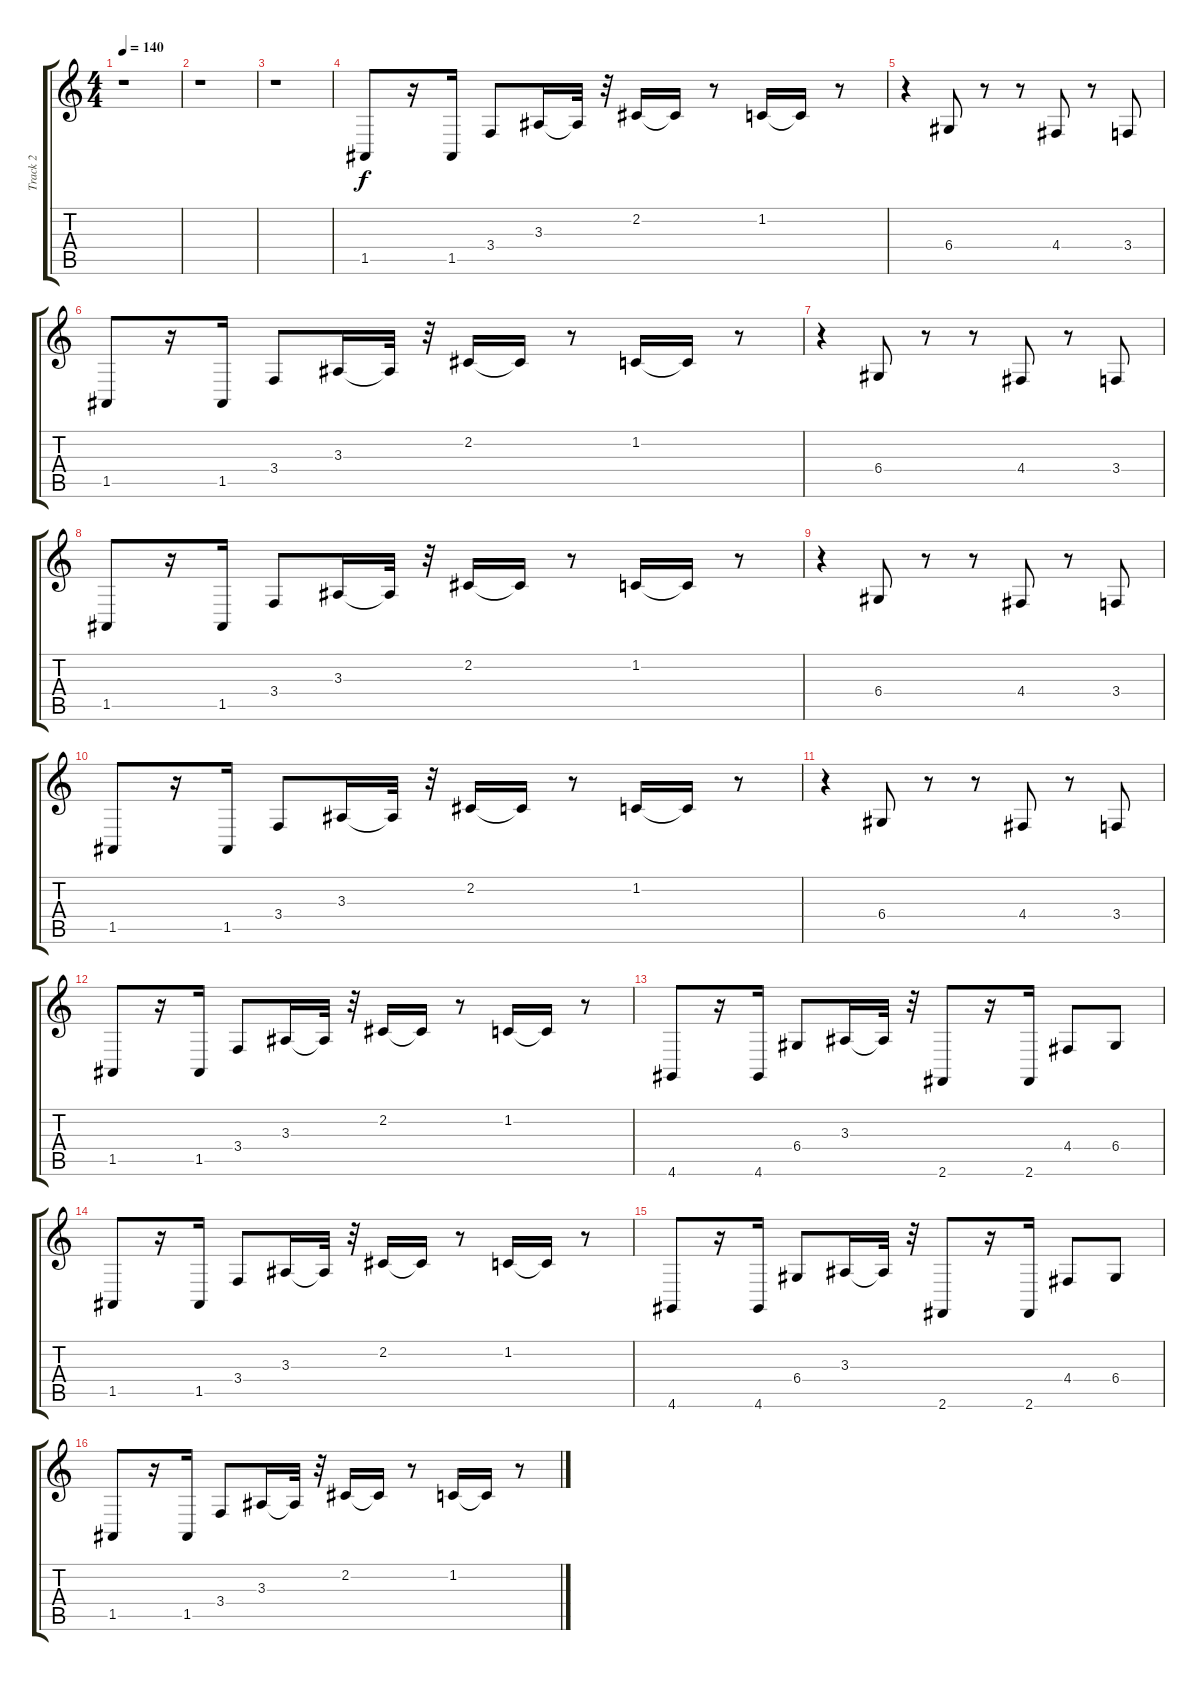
\track ("Track 2" "Track 2") {instrument lead2sawtooth}
\staff {score tabs}
\tuning (E4 B3 G3 D3 A2 E2) {hide}
\ts (4 4)
\tempo 140
\clef g2
\ks c
r.1{dy f} |
r.1 |
r.1 |
1.5.8 r.16 1.5.16 3.4.8 3.3.16 3.3{t}.32 r.32 2.2.16 2.2{t}.16 r.8 1.2.16 1.2{t}.16 r.8 |
r.4 6.4.8 r.8 r.8 4.4.8 r.8 3.4.8 |
1.5.8 r.16 1.5.16 3.4.8 3.3.16 3.3{t}.32 r.32 2.2.16 2.2{t}.16 r.8 1.2.16 1.2{t}.16 r.8 |
r.4 6.4.8 r.8 r.8 4.4.8 r.8 3.4.8 |
1.5.8 r.16 1.5.16 3.4.8 3.3.16 3.3{t}.32 r.32 2.2.16 2.2{t}.16 r.8 1.2.16 1.2{t}.16 r.8 |
r.4 6.4.8 r.8 r.8 4.4.8 r.8 3.4.8 |
1.5.8 r.16 1.5.16 3.4.8 3.3.16 3.3{t}.32 r.32 2.2.16 2.2{t}.16 r.8 1.2.16 1.2{t}.16 r.8 |
r.4 6.4.8 r.8 r.8 4.4.8 r.8 3.4.8 |
1.5.8 r.16 1.5.16 3.4.8 3.3.16 3.3{t}.32 r.32 2.2.16 2.2{t}.16 r.8 1.2.16 1.2{t}.16 r.8 |
4.6.8 r.16 4.6.16 6.4.8 3.3.16 3.3{t}.32 r.32 2.6.8 r.16 2.6.16 4.4.8 6.4.8 |
1.5.8 r.16 1.5.16 3.4.8 3.3.16 3.3{t}.32 r.32 2.2.16 2.2{t}.16 r.8 1.2.16 1.2{t}.16 r.8 |
4.6.8 r.16 4.6.16 6.4.8 3.3.16 3.3{t}.32 r.32 2.6.8 r.16 2.6.16 4.4.8 6.4.8 |
1.5.8 r.16 1.5.16 3.4.8 3.3.16 3.3{t}.32 r.32 2.2.16 2.2{t}.16 r.8 1.2.16 1.2{t}.16 r.8
